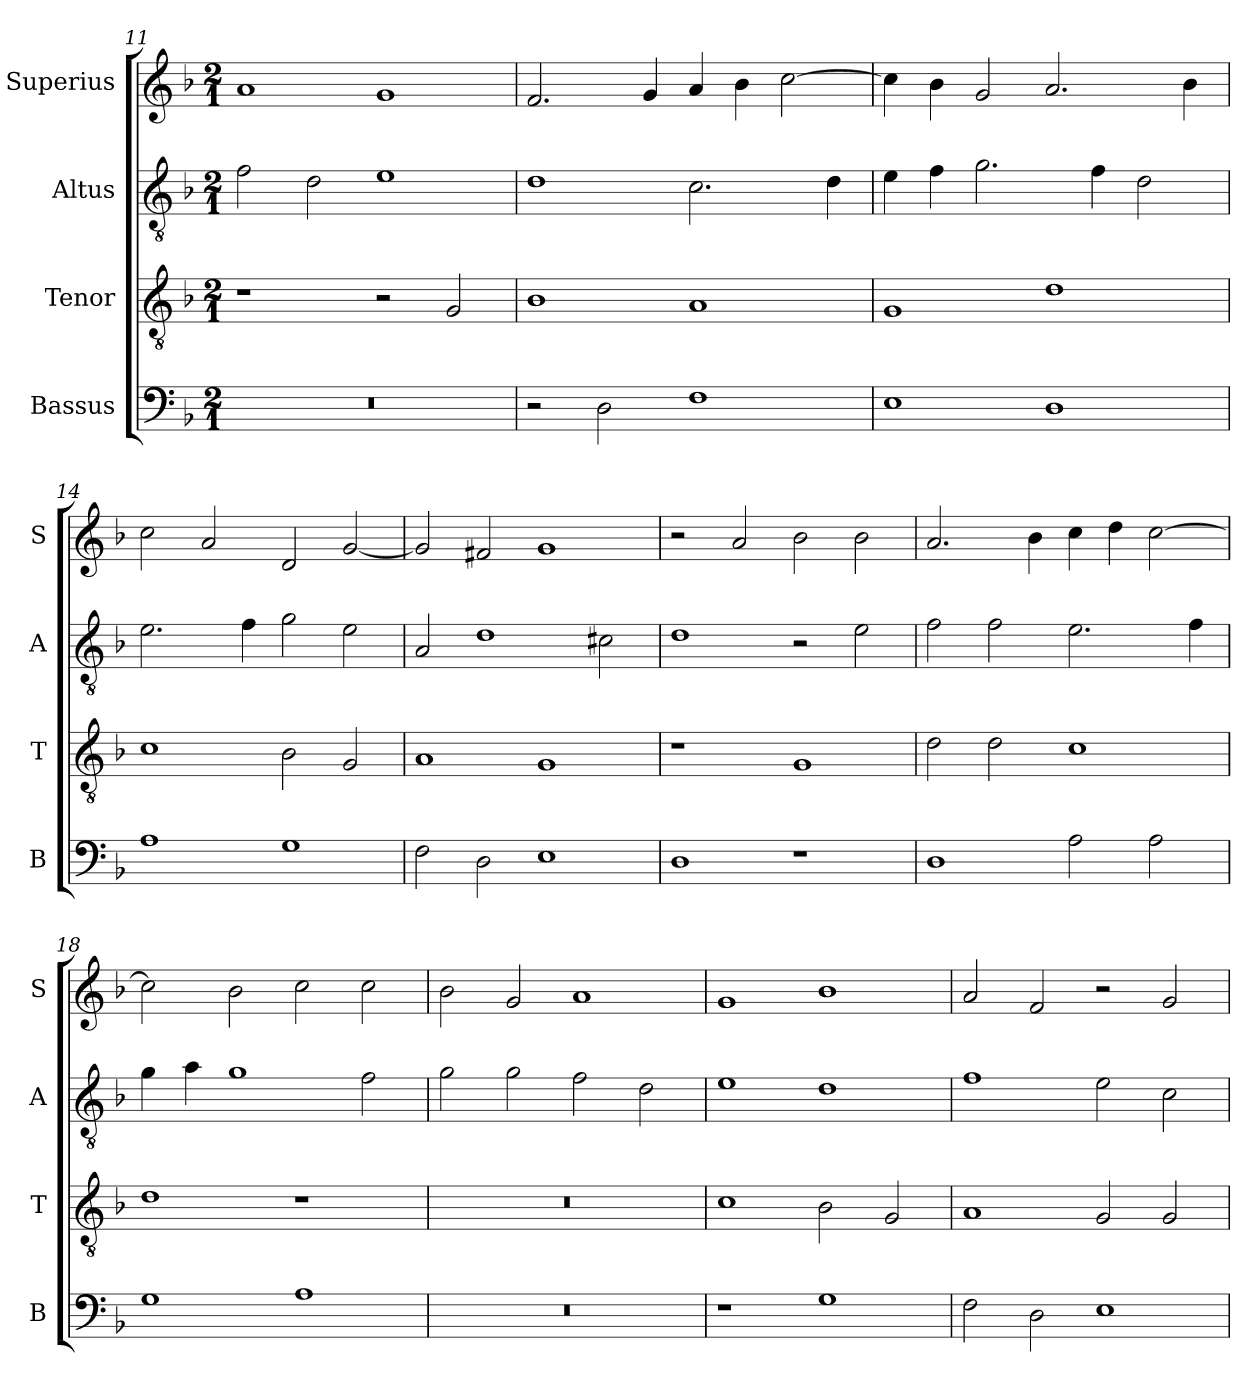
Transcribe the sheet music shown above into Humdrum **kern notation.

**kern	**kern	**kern	**kern
*part4	*part3	*part2	*part1
*staff4	*staff3	*staff2	*staff1
*I"Bassus	*I"Tenor	*I"Altus	*I"Superius
*I'B	*I'T	*I'A	*I'S
*clefF4	*clefGv2	*clefGv2	*clefG2
*k[b-]	*k[b-]	*k[b-]	*k[b-]
*F:	*F:	*F:	*F:
*M2/1	*M2/1	*M2/1	*M2/1
=11	=11	=11	=11
0r	1r	2f	1a
.	.	2d	.
.	2r	1e	1g
.	2G	.	.
=12	=12	=12	=12
2r	1B-	1d	2.f
2D	.	.	.
.	.	.	4g
1F	1A	2.c	4a
.	.	.	4b-
.	.	.	[2cc
.	.	4d	.
=13	=13	=13	=13
1E	1G	4e	4cc]
.	.	4f	4b-
.	.	2.g	2g
1D	1d	.	2.a
.	.	4f	.
.	.	2d	.
.	.	.	4b-
=14	=14	=14	=14
1A	1c	2.e	2cc
.	.	.	2a
.	.	4f	.
1G	2B-	2g	2d
.	2G	2e	[2g
=15	=15	=15	=15
2F	1A	2A	2g]
2D	.	1d	2f#X
1E	1G	.	1g
.	.	2c#X	.
=16	=16	=16	=16
1D	1r	1d	2r
.	.	.	2a
1r	1G	2r	2b-
.	.	2e	2b-
=17	=17	=17	=17
1D	2d	2f	2.a
.	2d	2f	.
.	.	.	4b-
2A	1c	2.e	4cc
.	.	.	4dd
2A	.	.	[2cc
.	.	4f	.
=18	=18	=18	=18
1G	1d	4g	2cc]
.	.	4a	.
.	.	1g	2b-
1A	1r	.	2cc
.	.	2f	2cc
=19	=19	=19	=19
0r	0r	2g	2b-
.	.	2g	2g
.	.	2f	1a
.	.	2d	.
=20	=20	=20	=20
1r	1c	1e	1g
1G	2B-	1d	1b-
.	2G	.	.
=21	=21	=21	=21
2F	1A	1f	2a
2D	.	.	2f
1E	2G	2e	2r
.	2G	2c	2g
=	=	=	=
*-	*-	*-	*-
